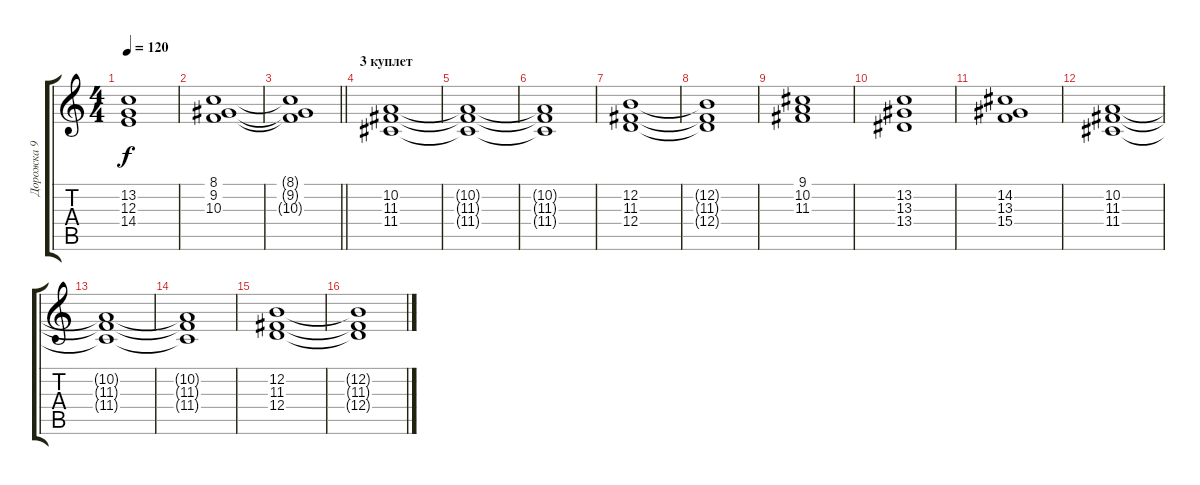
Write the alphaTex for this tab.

\track ("Дорожка 9" "Дорожка 9") {instrument choiraahs}
\staff {score tabs}
\tuning (E4 B3 G3 D3 A2 E2) {hide}
\ts (4 4)
\tempo 120
\clef g2
\ks c
(13.2 12.3 14.4).1{dy f} |
(8.1 9.2 10.3).1 |
\barLineRight lightlight
(8.1{t} 9.2{t} 10.3{t}).1 |
\section ("" "3 куплет")
(10.2 11.3 11.4).1 |
(10.2{t} 11.3{t} 11.4{t}).1 |
(10.2{t} 11.3{t} 11.4{t}).1 |
(12.2 11.3 12.4).1 |
(12.2{t} 11.3{t} 12.4{t}).1 |
(9.1 10.2 11.3).1 |
(13.2 13.3 13.4).1 |
(14.2 13.3 15.4).1 |
(10.2 11.3 11.4).1 |
(10.2{t} 11.3{t} 11.4{t}).1 |
(10.2{t} 11.3{t} 11.4{t}).1 |
(12.2 11.3 12.4).1 |
(12.2{t} 11.3{t} 12.4{t}).1
